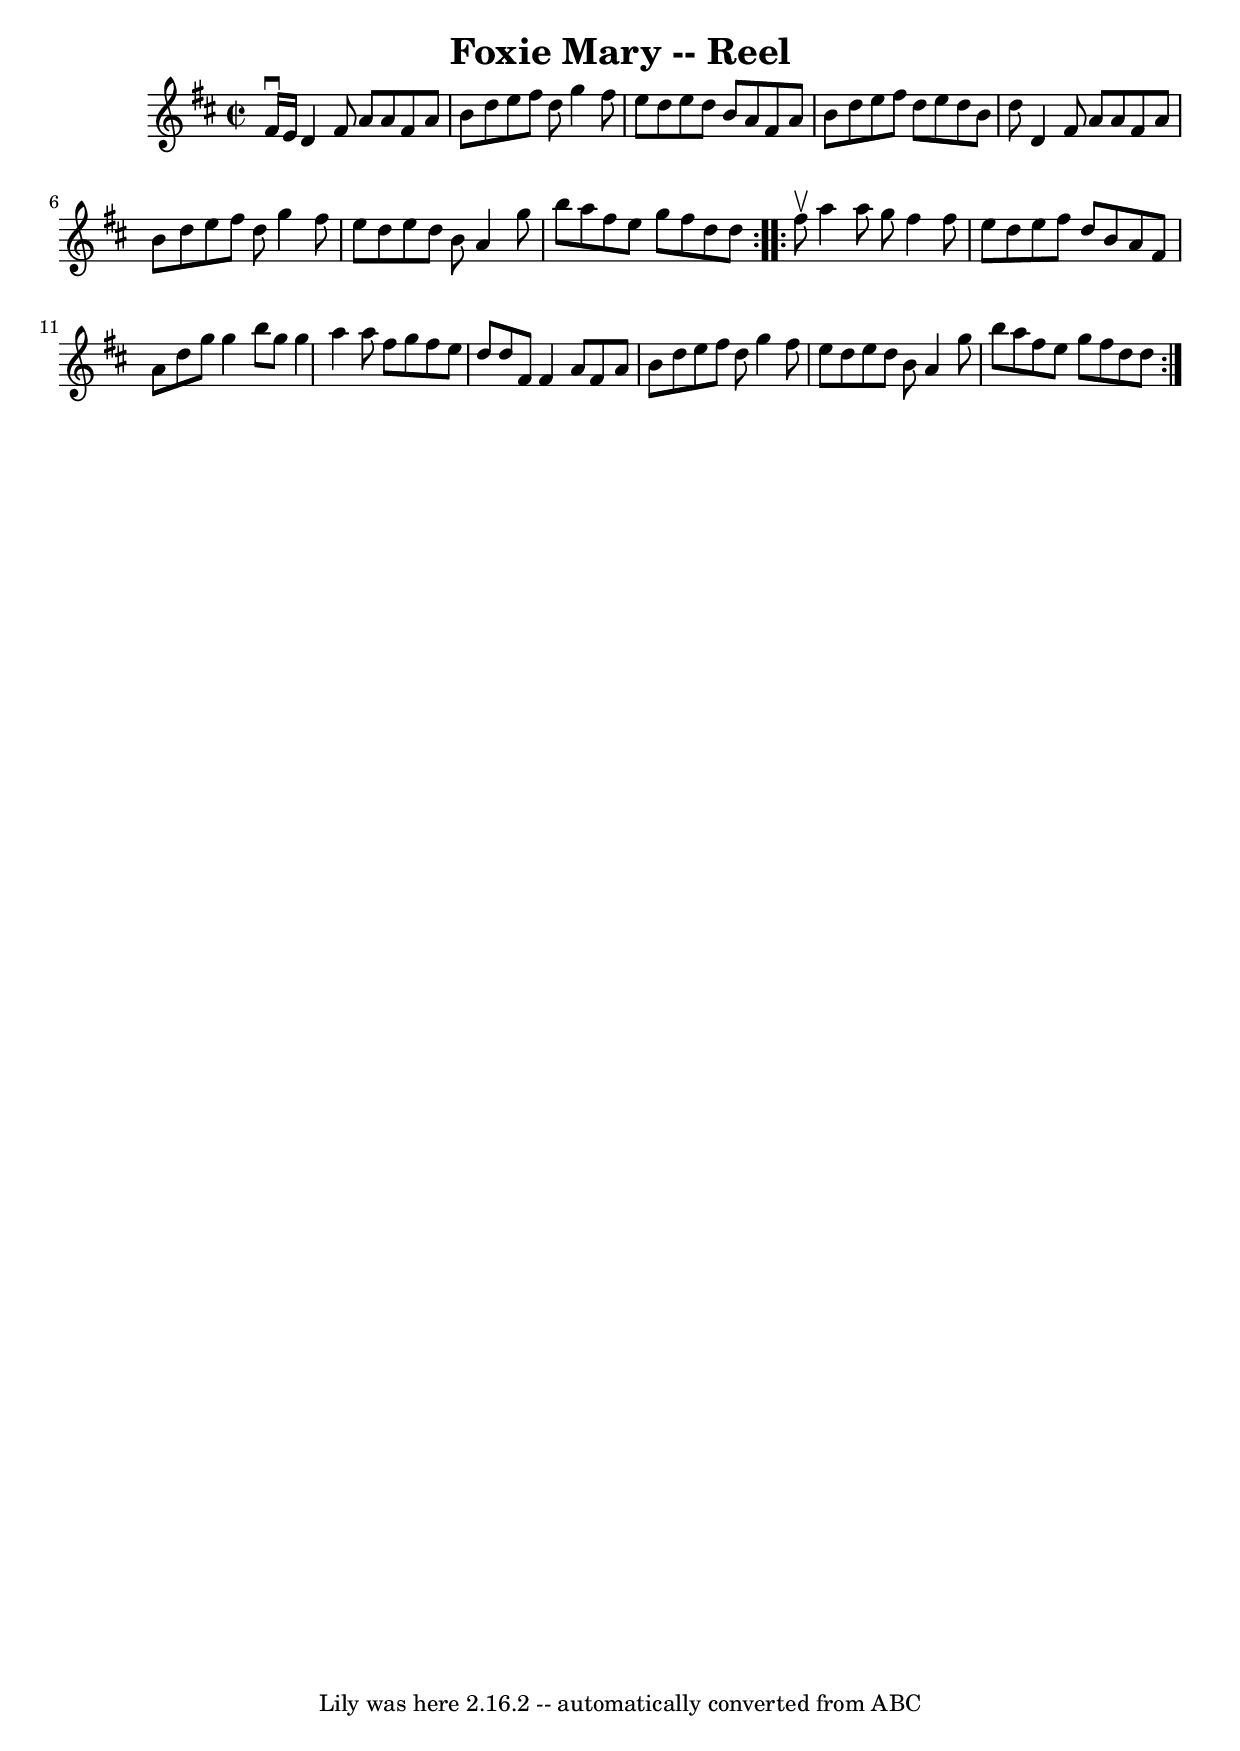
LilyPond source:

\version "2.7.40"
\include "Mammoth.ily"
\header {
	%% book = "Ryan's Mammoth Collection"
	crossRefNumber = "1"
	footnotes = "\\\\45"
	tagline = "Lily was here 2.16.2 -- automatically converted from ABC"
	title = "Foxie Mary -- Reel"
}
voicedefault =  {


\repeat volta 2 {
\override Staff.TimeSignature #'style = #'C
 \time 2/2 
\key d \major fis'16^\downbow e'16  |
 d'4 fis'8   
 a'8 a'8 fis'8 a'8 b'8    |
 d''8 e''8 fis''8 d''8 
 g''4 fis''8 e''8    |
 d''8 e''8 d''8 b'8 a'8    
fis'8 a'8 b'8    |
 d''8 e''8 fis''8 d''8 e''8    
d''8 b'8 d''8    |
 d'4 fis'8 a'8 a'8 fis'8 a'8  
 b'8    |
 d''8 e''8 fis''8 d''8 g''4 fis''8 e''8    
|
 d''8 e''8 d''8 b'8 a'4 g''8 b''8    |
   
a''8 fis''8 e''8 g''8 fis''8 d''8 d''8    }     
\repeat volta 2 { fis''8^\upbow |
 a''4 a''8 g''8 fis''4  
 fis''8 e''8    |
 d''8 e''8 fis''8 d''8 b'8 a'8    
fis'8 a'8    |
 d''8 g''8 g''4 b''8 g''8 g''4    
|
 a''4 a''8 fis''8 g''8 fis''8 e''8 d''8    |
 
 d''8 fis'8 fis'4 a'8 fis'8 a'8 b'8    |
 d''8    
e''8 fis''8 d''8 g''4 fis''8 e''8    |
 d''8 e''8    
d''8 b'8 a'4 g''8 b''8    |
 a''8 fis''8 e''8 g''8 
 fis''8 d''8 d''8    }   
}

\score{
    <<

	\context Staff="default"
	{
	    \voicedefault 
	}

    >>
	\layout {
	}
	\midi {}
}
